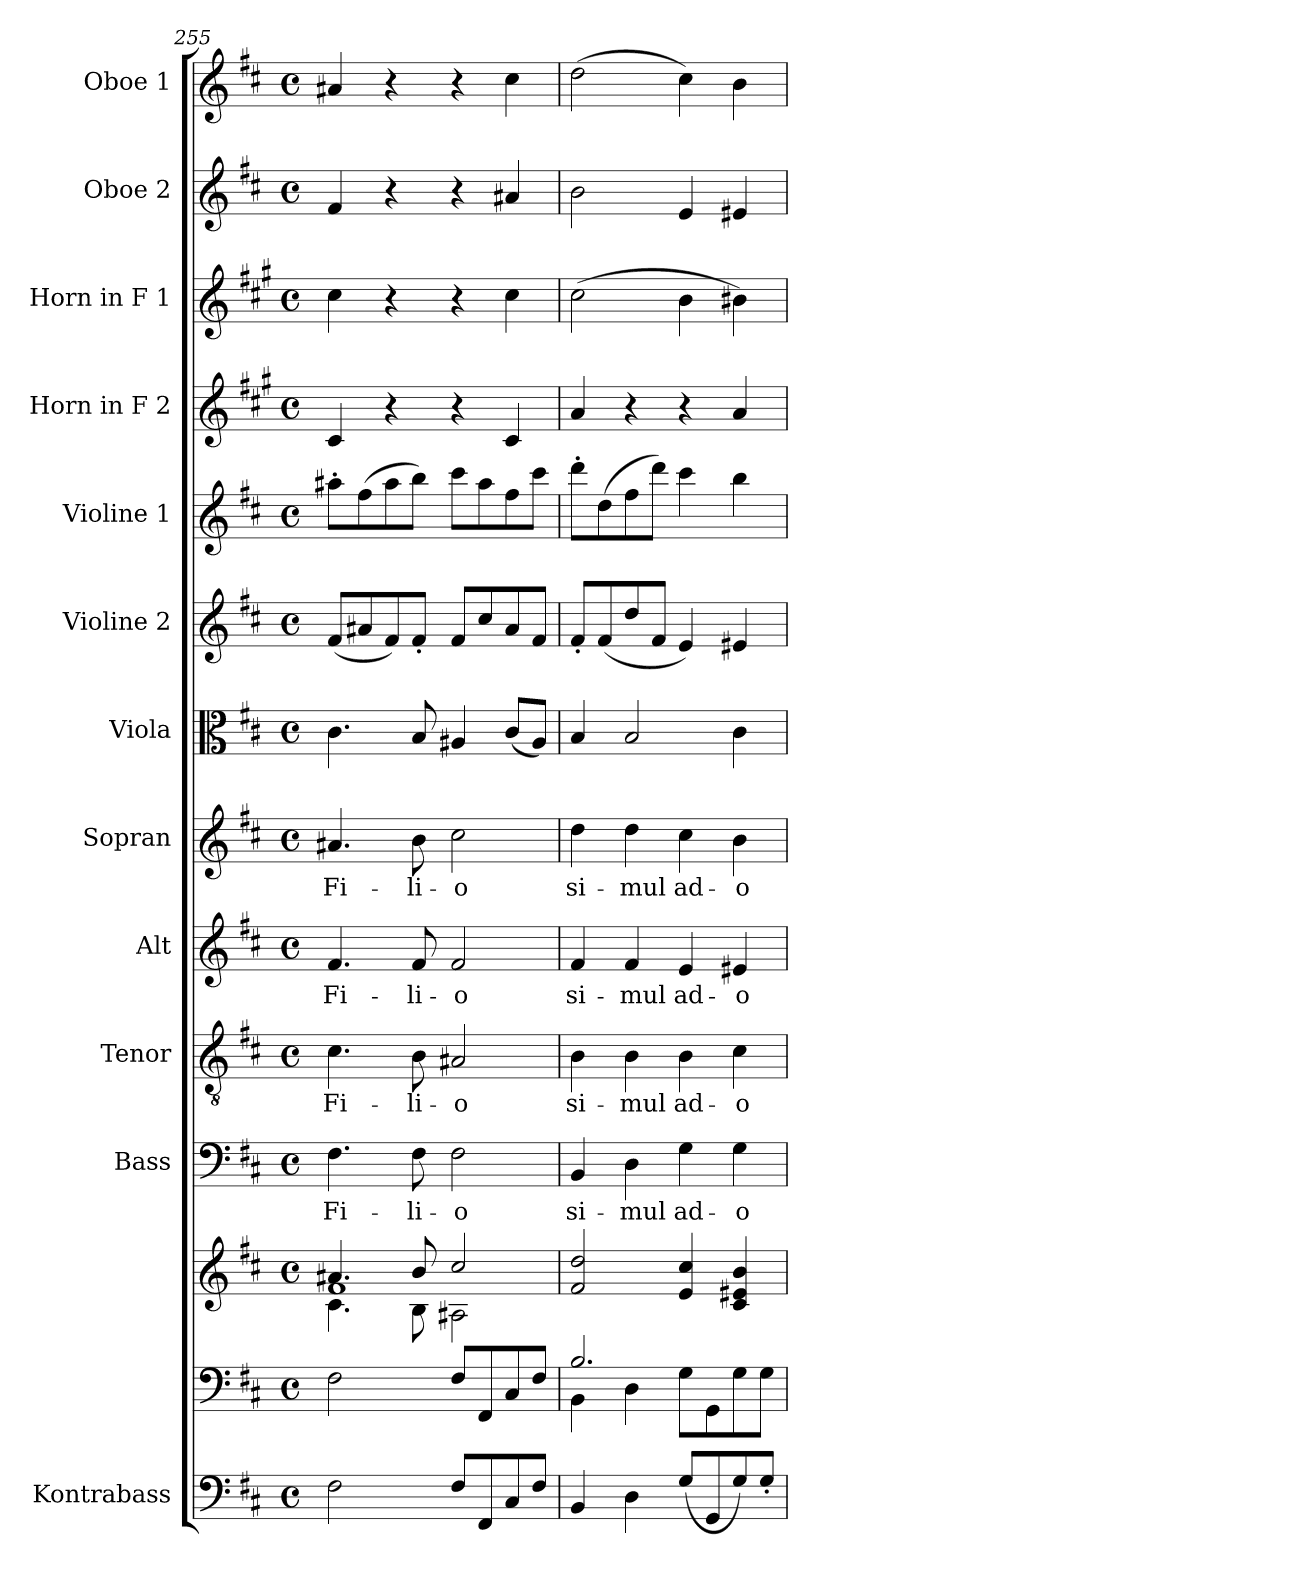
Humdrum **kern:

**kern	**kern	**kern	**kern	**text	**kern	**text	**kern	**text	**kern	**text	**kern	**kern	**kern	**kern	**kern	**kern	**kern
*part13	*part12	*part12	*part11	*part11	*part10	*part10	*part9	*part9	*part8	*part8	*part7	*part6	*part5	*part4	*part3	*part2	*part1
*staff14	*staff13	*staff12	*staff11	*staff11	*staff10	*staff10	*staff9	*staff9	*staff8	*staff8	*staff7	*staff6	*staff5	*staff4	*staff3	*staff2	*staff1
*I"Kontrabass	*	*	*I"Bass	*	*I"Tenor	*	*I"Alt	*	*I"Sopran	*	*I"Viola	*I"Violine 2	*I"Violine 1	*I"Horn in F 2	*I"Horn in F 1	*I"Oboe 2	*I"Oboe 1
*I'Kb.	*	*	*I'B.	*	*I'T.	*	*I'A.	*	*I'S.	*	*I'Vla.	*I'Vl. 2	*I'Vl. 1	*	*	*I'Ob. 2	*I'Ob. 1
*clefF4	*clefF4	*clefG2	*clefF4	*	*clefGv2	*	*clefG2	*	*clefG2	*	*clefC3	*clefG2	*clefG2	*clefG2	*clefG2	*clefG2	*clefG2
*ITrd7c12	*	*	*	*	*	*	*	*	*	*	*	*	*	*ITrd4c7	*ITrd4c7	*	*
*k[f#c#]	*k[f#c#]	*k[f#c#]	*k[f#c#]	*	*k[f#c#]	*	*k[f#c#]	*	*k[f#c#]	*	*k[f#c#]	*k[f#c#]	*k[f#c#]	*k[f#c#]	*k[f#c#]	*k[f#c#]	*k[f#c#]
*D:	*D:	*D:	*D:	*	*D:	*	*D:	*	*D:	*	*D:	*D:	*D:	*D:	*D:	*D:	*D:
*M4/4	*M4/4	*M4/4	*M4/4	*	*M4/4	*	*M4/4	*	*M4/4	*	*M4/4	*M4/4	*M4/4	*M4/4	*M4/4	*M4/4	*M4/4
*met(c)	*met(c)	*met(c)	*met(c)	*	*met(c)	*	*met(c)	*	*met(c)	*	*met(c)	*met(c)	*met(c)	*met(c)	*met(c)	*met(c)	*met(c)
=255	=255	=255	=255	=255	=255	=255	=255	=255	=255	=255	=255	=255	=255	=255	=255	=255	=255
*	*	*^	*	*	*	*	*	*	*	*	*	*	*	*	*	*	*
*	*	*	*^	*	*	*	*	*	*	*	*	*	*	*	*	*	*	*
!	!	!	!	!	!	!LO:LY:b	!	!LO:LY:b	!	!LO:LY:b	!	!LO:LY:b	!	!	!	!	!	!	!
2FF#\	2F#\	4.a#X/	4.c#\	1f#	4.F#\	Fi-	4.c#\	Fi-	4.f#/	Fi-	4.a#X/	Fi-	4.c#\	(<8f#/L	8aa#X'>\L	4F#/	4f#\	4f#/	4a#X/
.	.	.	.	.	.	.	.	.	.	.	.	.	.	8a#X/	(>8ff#\	.	.	.	.
.	.	.	.	.	.	.	.	.	.	.	.	.	.	8f#/)	8aa#\	4r	4r	4r	4r
!	!	!	!	!	!	!LO:LY:b	!	!LO:LY:b	!	!LO:LY:b	!	!LO:LY:b	!	!	!	!	!	!	!
.	.	8b/	8B\	.	8F#\	-li-	8B\	-li-	8f#/	-li-	8b\	-li-	8B/	8f#'</J	8bb\J)	.	.	.	.
!	!	!	!	!	!	!LO:LY:b	!	!LO:LY:b	!	!LO:LY:b	!	!LO:LY:b	!	!	!	!	!	!	!
8FF#/L	8F#/L	2cc#/	2A#X\	.	2F#\	-o	2A#X/	-o	2f#/	-o	2cc#\	-o	4A#X/	8f#/L	8ccc#\L	4r	4r	4r	4r
8FFF#/	8FF#/	.	.	.	.	.	.	.	.	.	.	.	.	8cc#/	8aa#\	.	.	.	.
8CC#/	8C#/	.	.	.	.	.	.	.	.	.	.	.	(<8c#/L	8a#/	8ff#\	4F#/	4f#\	4a#X/	4cc#\
8FF#/J	8F#/J	.	.	.	.	.	.	.	.	.	.	.	8A#/J)	8f#/J	8ccc#\J	.	.	.	.
*	*	*v	*v	*v	*	*	*	*	*	*	*	*	*	*	*	*	*	*	*
=256	=256	=256	=256	=256	=256	=256	=256	=256	=256	=256	=256	=256	=256	=256	=256	=256	=256
*	*^	*	*	*	*	*	*	*	*	*	*	*	*	*	*	*	*
!	!	!	!	!	!LO:LY:b	!	!LO:LY:b	!	!LO:LY:b	!	!LO:LY:b	!	!	!	!	!	!	!
4BBB/	2.B/	4BB\	2f#/ 2dd/	4BB/	si-	4B\	si-	4f#/	si-	4dd\	si-	4B/	8f#'</L	8ddd'>\L	4d/	(>2f#\	2b\	(>2dd\
.	.	.	.	.	.	.	.	.	.	.	.	.	(<8f#/	(>8dd\	.	.	.	.
!	!	!	!	!	!LO:LY:b	!	!LO:LY:b	!	!LO:LY:b	!	!LO:LY:b	!	!	!	!	!	!	!
4DD\	.	4D\	.	4D\	-mul	4B\	-mul	4f#/	-mul	4dd\	-mul	2B/	8dd/	8ff#\	4r	.	.	.
.	.	.	.	.	.	.	.	.	.	.	.	.	8f#/J	8ddd\J)	.	.	.	.
!	!	!	!	!	!LO:LY:b	!	!LO:LY:b	!	!LO:LY:b	!	!LO:LY:b	!	!	!	!	!	!	!
(<8GG/L	.	8G\L	4e/ 4cc#/	4G\	ad-	4B\	ad-	4e/	ad-	4cc#\	ad-	.	4e/)	4ccc#\	4r	4e\	4e/	4cc#\)
8GGG/	.	8GG\	.	.	.	.	.	.	.	.	.	.	.	.	.	.	.	.
!	!	!	!	!	!LO:LY:b	!	!LO:LY:b	!	!LO:LY:b	!	!LO:LY:b	!	!	!	!	!	!	!
8GG/)	4ryy	8G\	4c#/ 4e#X/ 4b/	4G\	-o-	4c#\	-o-	4e#X/	-o-	4b\	-o-	4c#\	4e#X/	4bb\	4d/	4e#X\)	4e#X/	4b\
8GG'</J	.	8G\J	.	.	.	.	.	.	.	.	.	.	.	.	.	.	.	.
*	*v	*v	*	*	*	*	*	*	*	*	*	*	*	*	*	*	*	*
=	=	=	=	=	=	=	=	=	=	=	=	=	=	=	=	=	=
*-	*-	*-	*-	*-	*-	*-	*-	*-	*-	*-	*-	*-	*-	*-	*-	*-	*-
